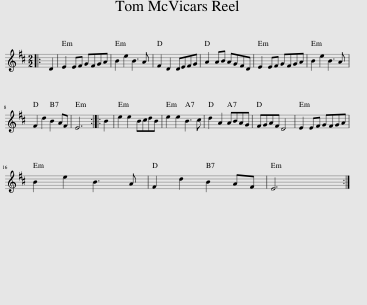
X:1
L:1/8
M:2/2
I:linebreak $
K:D
V:1 treble
V:1
|: D2 | E2 EF GFGA | B2 e2 B3 A | F2 D2 DEFG | A2 AB AGFD | %5
 E2 EF GFGA | B2 e2 B3 A |$ F2 d2 B2 AF | E6 :: B2 | %10
 e2 e2 BcdB | e2 e2 B3 c | d2 A2 ABAG | FGAF D4 | E2 EF GFGA |$ %15
 B2 e2 B3 A | F2 d2 B2 AF | E6 :| %18
